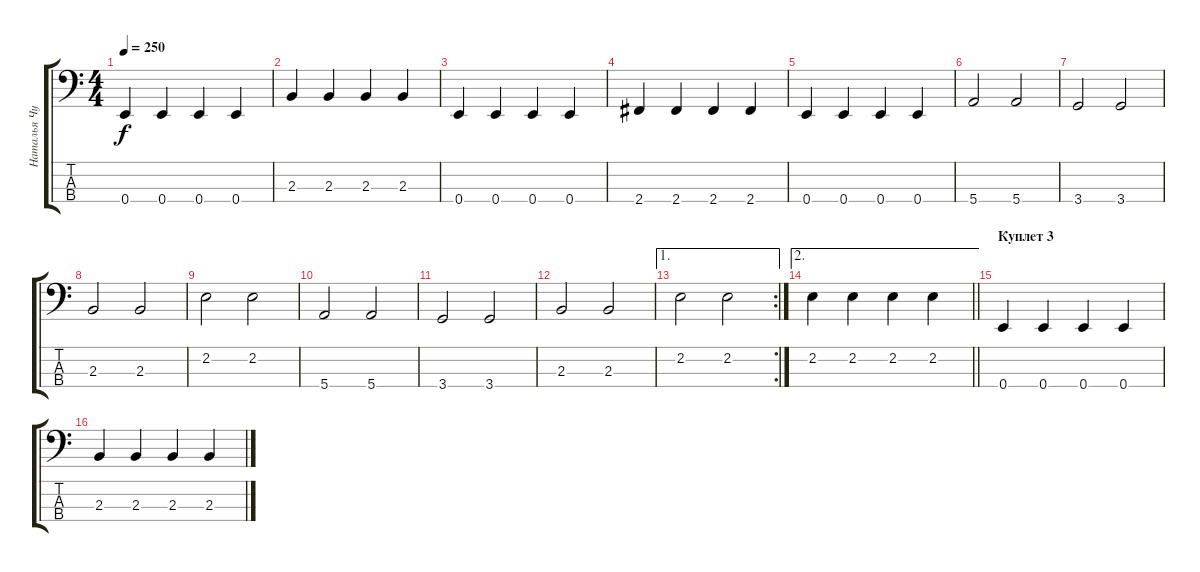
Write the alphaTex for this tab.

\track ("Наталья Чумакова" "Наталья Чу") {instrument electricbasspick}
\staff {score tabs}
\tuning (G2 D2 A1 E1) {hide}
\ts (4 4)
\tempo 250
\clef f4
\ks c
0.4.4{dy f} 0.4.4 0.4.4 0.4.4 |
2.3.4 2.3.4 2.3.4 2.3.4 |
0.4.4 0.4.4 0.4.4 0.4.4 |
2.4.4 2.4.4 2.4.4 2.4.4 |
0.4.4 0.4.4 0.4.4 0.4.4 |
5.4.2 5.4.2 |
3.4.2 3.4.2 |
2.3.2 2.3.2 |
2.2.2 2.2.2 |
5.4.2 5.4.2 |
3.4.2 3.4.2 |
2.3.2 2.3.2 |
\ae 1
\rc 2
2.2.2 2.2.2 |
\ae 2
\barLineRight lightlight
2.2.4 2.2.4 2.2.4 2.2.4 |
\section ("" "Куплет 3")
0.4.4 0.4.4 0.4.4 0.4.4 |
2.3.4 2.3.4 2.3.4 2.3.4
